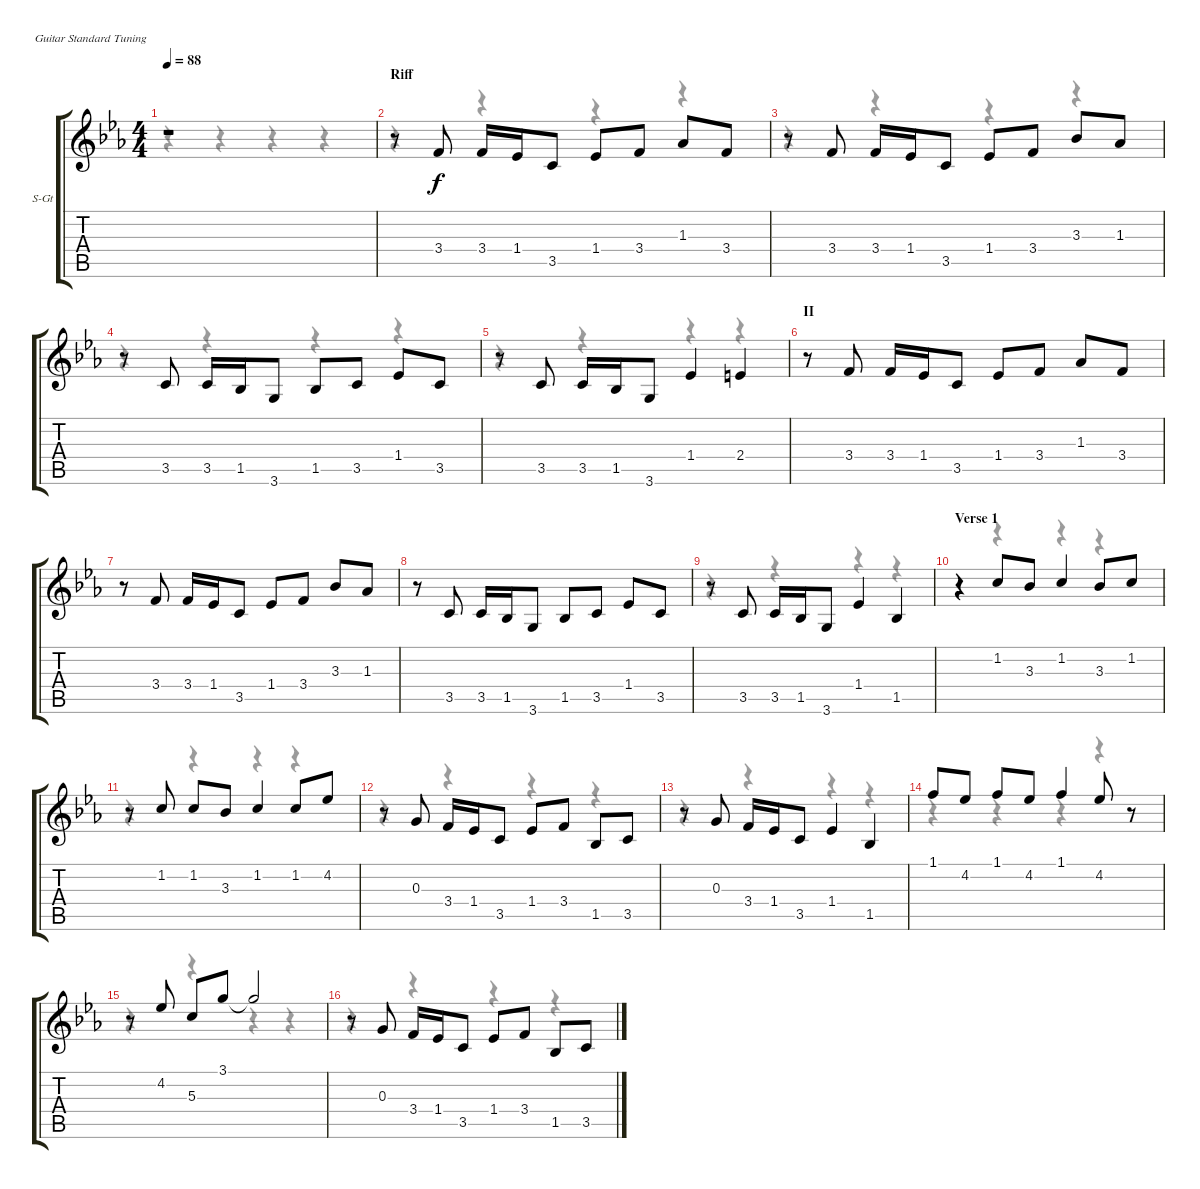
\bracketExtendMode groupsimilarinstruments
\firstSystemTrackNameOrientation horizontal
\otherSystemsTrackNameOrientation horizontal
\track ("Jon Lord - Organ" "S-Gt") {instrument drawbarorgan}
\staff {score tabs}
\tuning (E4 B3 G3 D3 A2 E2)
\displaytranspose 12
\voice
\ts (4 4)
\beaming (8 2 2 2 2)
\tempo 88
\clef g2
\ks cminor
r.1{dy f instrument drawbarorgan} |
\section ("" "Riff")
r.8 3.4.8 3.4.16 1.4.16 3.5.8 1.4.8 3.4.8 1.3.8 3.4.8 |
r.8 3.4.8 3.4.16 1.4.16 3.5.8 1.4.8 3.4.8 3.3.8 1.3.8 |
r.8 3.5.8 3.5.16 1.5.16 3.6.8 1.5.8 3.5.8 1.4.8 3.5.8 |
r.8 3.5.8 3.5.16 1.5.16 3.6.8 1.4.4 2.4.4 |
\section ("" "II")
r.8 3.4.8 3.4.16 1.4.16 3.5.8 1.4.8 3.4.8 1.3.8 3.4.8 |
r.8 3.4.8 3.4.16 1.4.16 3.5.8 1.4.8 3.4.8 3.3.8 1.3.8 |
r.8 3.5.8 3.5.16 1.5.16 3.6.8 1.5.8 3.5.8 1.4.8 3.5.8 |
r.8 3.5.8 3.5.16 1.5.16 3.6.8 1.4.4 1.5.4 |
\section ("" "Verse 1")
r.4 1.2.8 3.3.8 1.2.4 3.3.8 1.2.8 |
r.8 1.2.8 1.2.8 3.3.8 1.2.4 1.2.8 4.2.8 |
r.8 0.3.8 3.4.16 1.4.16 3.5.8 1.4.8 3.4.8 1.5.8 3.5.8 |
r.8 0.3.8 3.4.16 1.4.16 3.5.8 1.4.4 1.5.4 |
1.1.8 4.2.8 1.1.8 4.2.8 1.1.4 4.2.8 r.8 |
r.8 4.2.8 5.3.8 3.1.8 3.1{t}.2 |
r.8 0.3.8 3.4.16 1.4.16 3.5.8 1.4.8 3.4.8 1.5.8 3.5.8
\voice
\clef g2
\ottava regular
\simile none
\ks cminor
r.4{dy mf} r.4 r.4 r.4 |
r.4 r.4 r.4 r.4 |
r.4 r.4 r.4 r.4 |
r.4 r.4 r.4 r.4 |
r.4 r.4 r.4 r.4 |
|
|
|
r.4{dy mf} r.4 r.4 r.4 |
r.4 r.4 r.4 r.4 |
r.4 r.4 r.4 r.4 |
r.4 r.4 r.4 r.4 |
r.4 r.4 r.4 r.4 |
r.4 r.4 r.4 r.4 |
r.4 r.4 r.4 r.4 |
r.4 r.4 r.4 r.4
